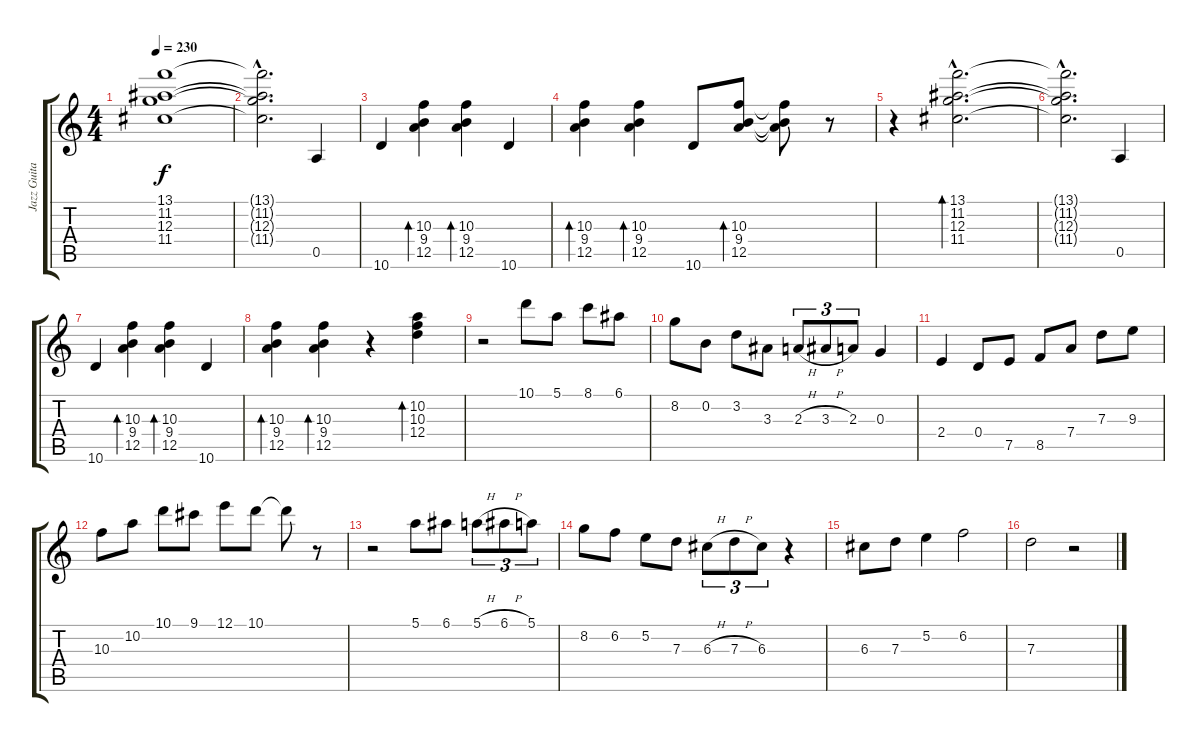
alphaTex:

\track ("Jazz Guitar" "Jazz Guita") {instrument electricguitarjazz}
\staff {score tabs}
\tuning (E4 B3 G3 D3 A2 E2) {hide}
\ts (4 4)
\tempo 230
\clef g2
\ks c
(13.1{t} 11.2{t} 12.3{t} 11.4{t}).1{dy f} |
(13.1{hac t} 11.2{hac t} 12.3{hac t} 11.4{hac t}).2{d} 0.5.4 |
10.6.4 (10.3 9.4 12.5).4{bd 240} (10.3 9.4 12.5).4{bd 240} 10.6.4 |
(10.3 9.4 12.5).4{bd 240} (10.3 9.4 12.5).4{bd 240} 10.6.8 (10.3 9.4 12.5).8{bd 240} (10.3{t} 9.4{t} 12.5{t}).8 r.8 |
r.4 (13.1{hac} 11.2{hac} 12.3{hac} 11.4{hac}).2{d bd 240} |
(13.1{hac t} 11.2{hac t} 12.3{hac t} 11.4{hac t}).2{d} 0.5.4 |
10.6.4 (10.3 9.4 12.5).4{bd 240} (10.3 9.4 12.5).4{bd 240} 10.6.4 |
(10.3 9.4 12.5).4{bd 240} (10.3 9.4 12.5).4{bd 240} r.4 (10.2 10.3 12.4).4{bd 240} |
r.2 10.1.8 5.1.8 8.1.8 6.1.8 |
8.2.8 0.2.8 3.2.8 3.3.8 2.3{h}.8{tu (3 2)} 3.3{h}.8{tu (3 2)} 2.3.8{tu (3 2)} 0.3.4 |
2.4.4 0.4.8 7.5.8 8.5.8 7.4.8 7.3.8 9.3.8 |
10.3.8 10.2.8 10.1.8 9.1.8 12.1.8 10.1.8 10.1{t}.8 r.8 |
r.2 5.1.8 6.1.8 5.1{h}.8{tu (3 2)} 6.1{h}.8{tu (3 2)} 5.1.8{tu (3 2)} |
8.2.8 6.2.8 5.2.8 7.3.8 6.3{h}.8{tu (3 2)} 7.3{h}.8{tu (3 2)} 6.3.8{tu (3 2)} r.4 |
6.3.8 7.3.8 5.2.4 6.2.2 |
7.3.2 r.2
